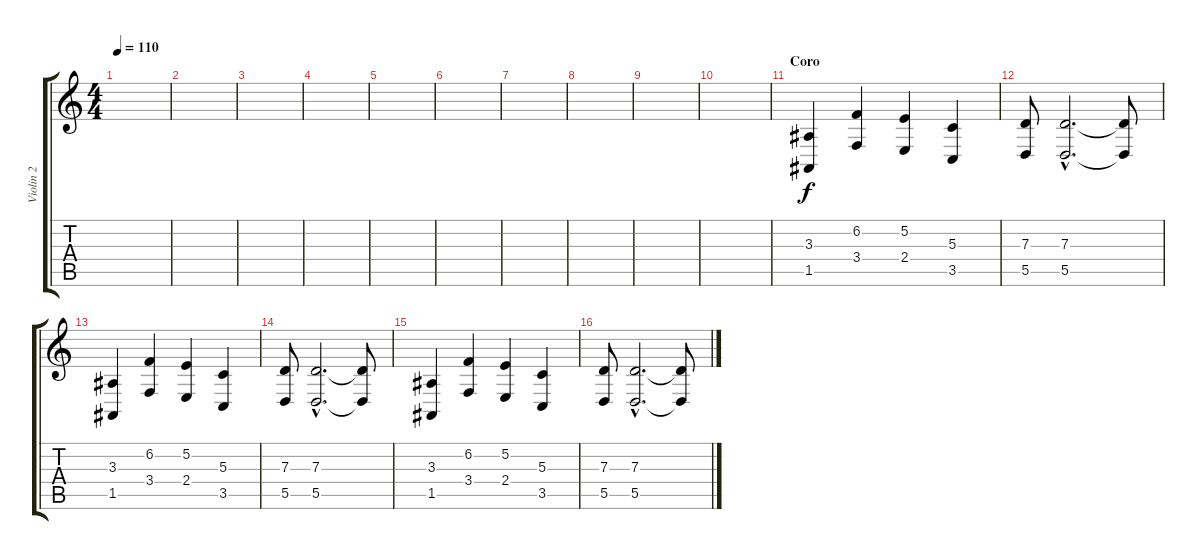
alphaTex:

\track ("Violin 2" "Violin 2") {instrument violin}
\staff {score tabs}
\tuning (E4 B3 G3 D3 A2 E2) {hide}
\ts (4 4)
\tempo 110
\clef g2
\ks c
|
|
|
|
|
|
|
|
|
|
\section ("" "Coro")
(3.3 1.5).4 (6.2 3.4).4 (5.2 2.4).4 (5.3 3.5).4 |
(7.3 5.5).8 (7.3{hac} 5.5{hac}).2{d} (7.3{t} 5.5{t}).8 |
(3.3 1.5).4 (6.2 3.4).4 (5.2 2.4).4 (5.3 3.5).4 |
(7.3 5.5).8 (7.3{hac} 5.5{hac}).2{d} (7.3{t} 5.5{t}).8 |
(3.3 1.5).4 (6.2 3.4).4 (5.2 2.4).4 (5.3 3.5).4 |
(7.3 5.5).8 (7.3{hac} 5.5{hac}).2{d} (7.3{t} 5.5{t}).8
